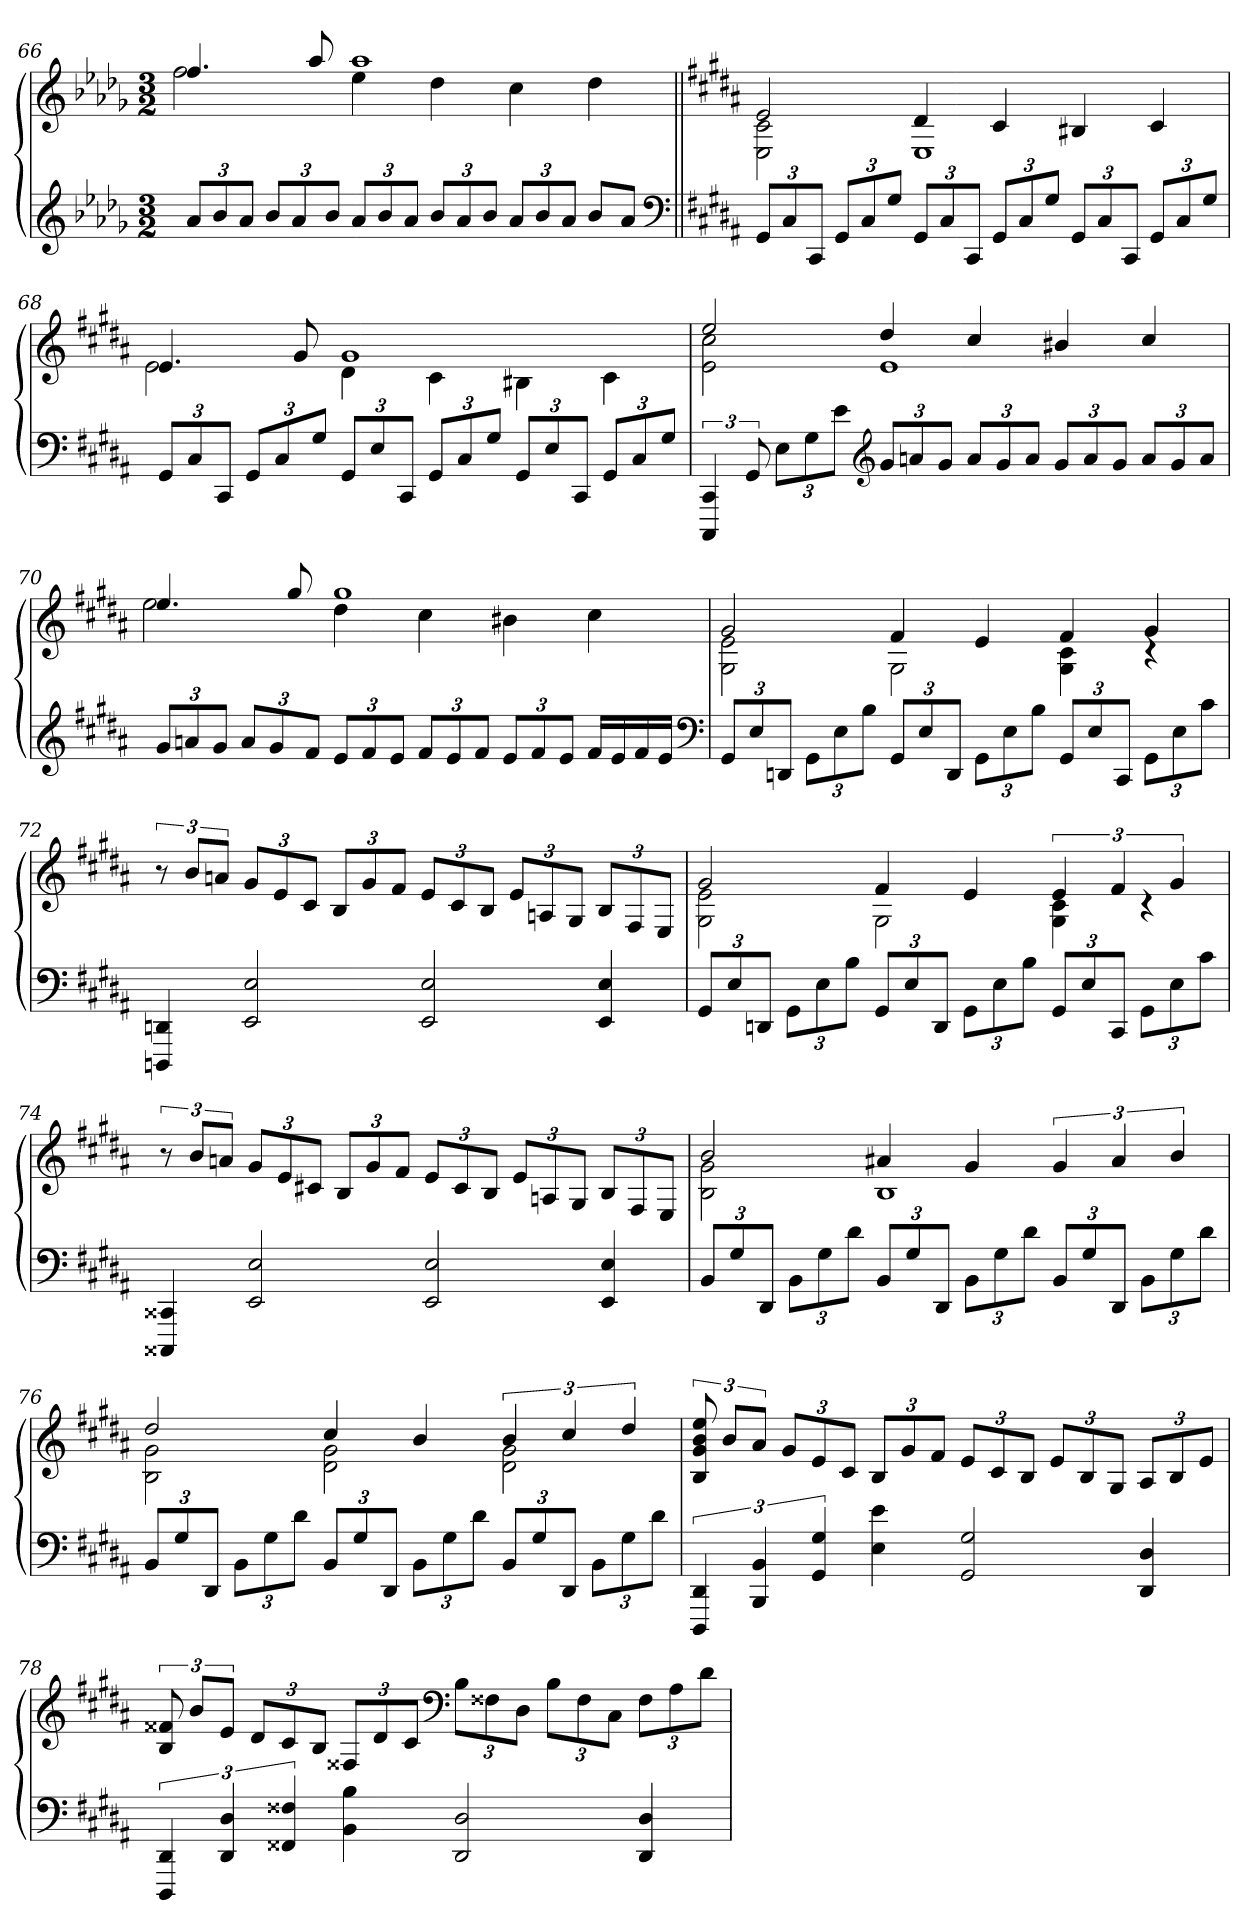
**kern	**kern
*part1	*part1
*staff2	*staff1
*clefG2	*clefG2
*k[b-e-a-d-g-]	*k[b-e-a-d-g-]
*M3/2	*M3/2
=66	=66
*	*^
12a-L	4.ff	2ff
12b-	.	.
12a-J	.	.
12b-L	.	.
12a-	.	.
.	8aa-	.
12b-J	.	.
12a-L	1aa-	4ee-
12b-	.	.
12a-J	.	.
12b-L	.	4dd-
12a-	.	.
12b-J	.	.
12a-L	.	4cc
12b-	.	.
12a-J	.	.
8b-L	.	4dd-
8a-J	.	.
*clefF4	*	*
=67||	=67||	=67||
*k[f#c#g#d#a#]	*k[f#c#g#d#a#]	*
12GG#L	2e	2E 2c#
12C#	.	.
12CC#J	.	.
12GG#L	.	.
12C#	.	.
12G#J	.	.
12GG#L	4d#	1E
12C#	.	.
12CC#J	.	.
12GG#L	4c#	.
12C#	.	.
12G#J	.	.
12GG#L	4B#X	.
12C#	.	.
12CC#J	.	.
12GG#L	4c#	.
12C#	.	.
12G#J	.	.
=68	=68	=68
12GG#L	4.e	2e
12C#	.	.
12CC#J	.	.
12GG#L	.	.
12C#	.	.
.	8g#	.
12G#J	.	.
12GG#L	1g#	4d#
12E	.	.
12CC#J	.	.
12GG#L	.	4c#
12C#	.	.
12G#J	.	.
12GG#L	.	4B#X
12E	.	.
12CC#J	.	.
12GG#L	.	4c#
12C#	.	.
12G#J	.	.
=69	=69	=69
6CCC# 6CC#	2ee	2e 2cc#
12GG#	.	.
12EL	.	.
12G#	.	.
12eJ	.	.
*clefG2	*	*
12g#L	4dd#	1e
12an	.	.
12g#J	.	.
12aL	4cc#	.
12g#	.	.
12aJ	.	.
12g#L	4b#X	.
12a	.	.
12g#J	.	.
12aL	4cc#	.
12g#	.	.
12aJ	.	.
=70	=70	=70
12g#L	4.ee	2ee
12an	.	.
12g#J	.	.
12aL	.	.
12g#	.	.
.	8gg#	.
12f#J	.	.
12eL	1gg#	4dd#
12f#	.	.
12eJ	.	.
12f#L	.	4cc#
12e	.	.
12f#J	.	.
12eL	.	4b#X
12f#	.	.
12eJ	.	.
16f#LL	.	4cc#
16e	.	.
16f#	.	.
16eJJ	.	.
*clefF4	*	*
=71	=71	=71
12GG#L	2g#	2G# 2e
12E	.	.
12DDnJ	.	.
12GG#L	.	.
12E	.	.
12BJ	.	.
12GG#L	4f#	2G#
12E	.	.
12DDJ	.	.
12GG#L	4e	.
12E	.	.
12BJ	.	.
12GG#L	4f#	4G# 4c#
12E	.	.
12CC#J	.	.
12GG#L	4g#	4rc
12E	.	.
12c#J	.	.
*	*v	*v
=72	=72
4DDDn 4DDn	12r
.	12bL
.	12anJ
2EE 2E	12g#L
.	12e
.	12c#J
.	12BL
.	12g#
.	12f#J
2EE 2E	12eL
.	12c#
.	12BJ
.	12eL
.	12An
.	12G#J
4EE 4E	12BL
.	12F#
.	12EJ
=73	=73
*	*^
12GG#L	2g#	2G# 2e
12E	.	.
12DDnJ	.	.
12GG#L	.	.
12E	.	.
12BJ	.	.
12GG#L	4f#	2G#
12E	.	.
12DDJ	.	.
12GG#L	4e	.
12E	.	.
12BJ	.	.
12GG#L	6e	4G# 4c#
12E	.	.
12CC#J	6f#	.
12GG#L	.	4rc
12E	6g#	.
12c#J	.	.
*	*v	*v
=74	=74
4CCC##X 4CC##X	12r
.	12bL
.	12anJ
2EE 2E	12g#L
.	12e
.	12c#XJ
.	12BL
.	12g#
.	12f#J
2EE 2E	12eL
.	12c#
.	12BJ
.	12eL
.	12An
.	12G#J
4EE 4E	12BL
.	12F#
.	12EJ
=75	=75
*	*^
12BBL	2b	2B 2g#
12G#	.	.
12DD#J	.	.
12BBL	.	.
12G#	.	.
12d#J	.	.
12BBL	4a#X	1B
12G#	.	.
12DD#J	.	.
12BBL	4g#	.
12G#	.	.
12d#J	.	.
12BBL	6g#	.
12G#	.	.
12DD#J	6a#	.
12BBL	.	.
12G#	6b	.
12d#J	.	.
=76	=76	=76
12BBL	2dd#	2B 2g#
12G#	.	.
12DD#J	.	.
12BBL	.	.
12G#	.	.
12d#J	.	.
12BBL	4cc#	2d# 2g#
12G#	.	.
12DD#J	.	.
12BBL	4b	.
12G#	.	.
12d#J	.	.
12BBL	6b	2d# 2g#
12G#	.	.
12DD#J	6cc#	.
12BBL	.	.
12G#	6dd#	.
12d#J	.	.
*	*v	*v
=77	=77
6DDD# 6DD#	12B 12g# 12b 12ee
.	12bL
6BBB 6BB	12a#J
.	12g#L
6GG# 6G#	12e
.	12c#J
4E 4e	12BL
.	12g#
.	12f#J
2GG# 2G#	12eL
.	12c#
.	12BJ
.	12eL
.	12B
.	12G#J
4DD# 4D#	12A#L
.	12B
.	12eJ
=78	=78
6DDD# 6DD#	12B 12f##X
.	12bL
6DD# 6D#	12eJ
.	12d#L
6FF##X 6F##X	12c#
.	12BJ
4BB 4B	12F##XL
.	12d#
.	12c#J
*	*clefF4
2DD# 2D#	12BL
.	12F##X
.	12D#J
.	12BL
.	12F##
.	12C#J
4DD# 4D#	12F##L
.	12A#
.	12d#J
=	=
*-	*-
